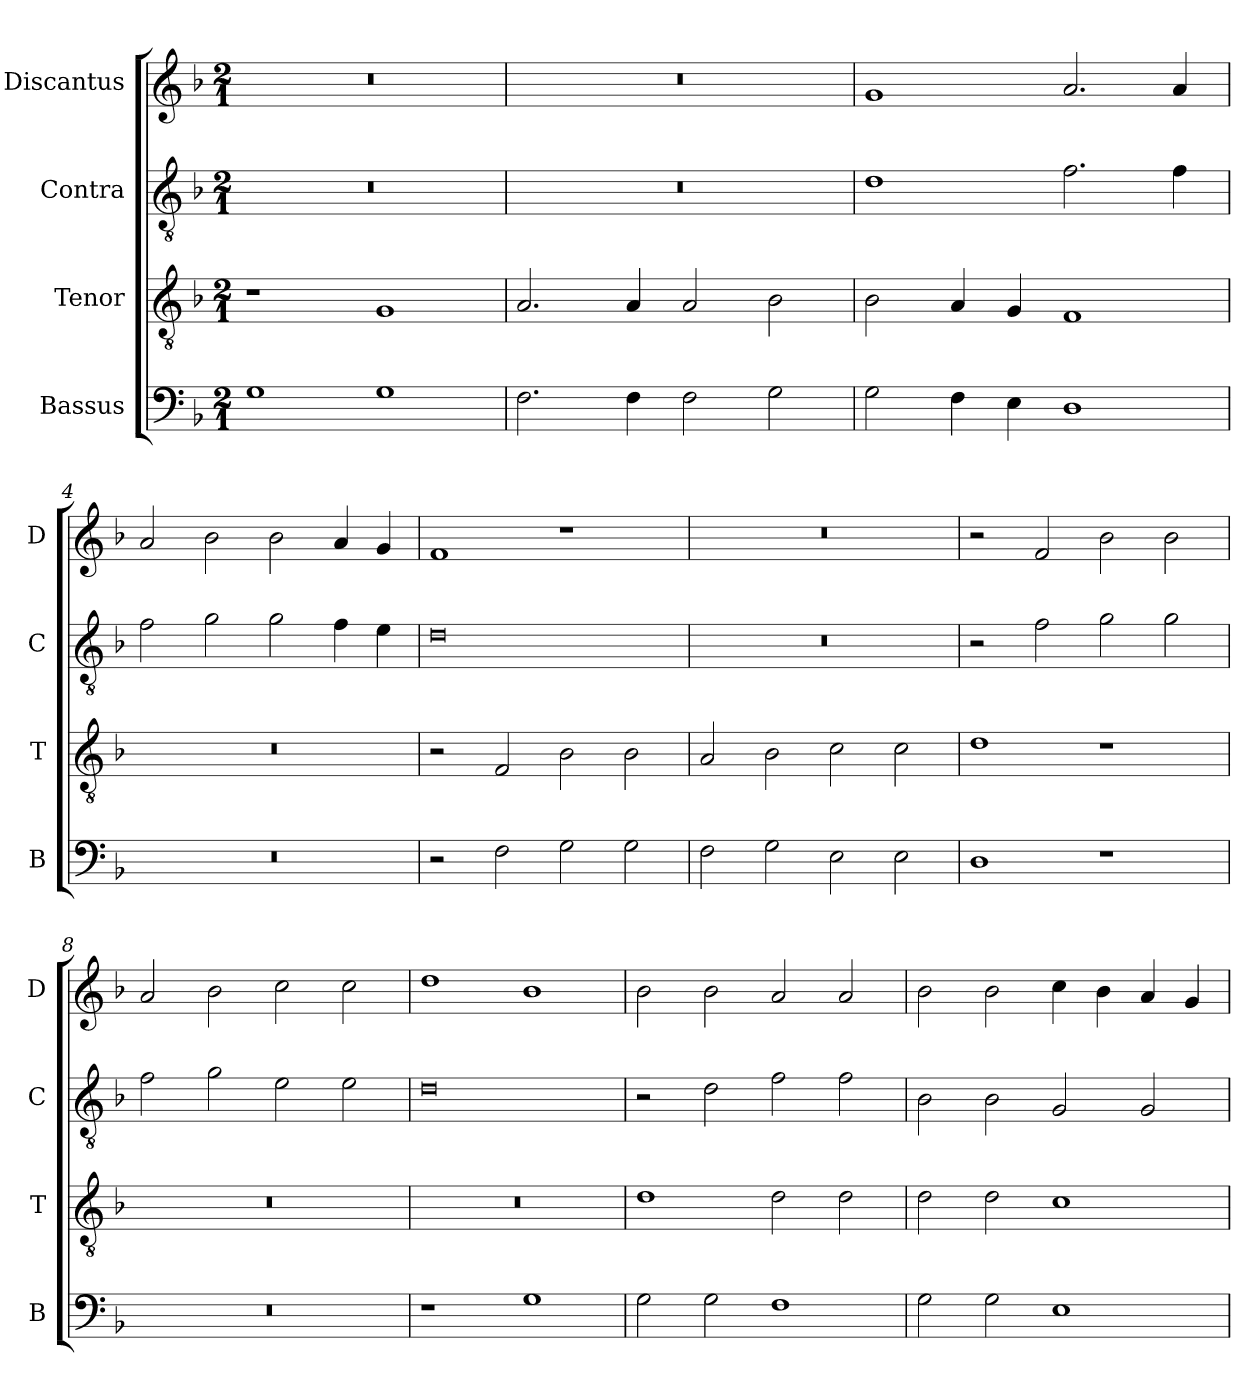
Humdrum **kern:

**kern	**kern	**kern	**kern
*part4	*part3	*part2	*part1
*staff4	*staff3	*staff2	*staff1
*I"Bassus	*I"Tenor	*I"Contra	*I"Discantus
*I'B	*I'T	*I'C	*I'D
*clefF4	*clefGv2	*clefGv2	*clefG2
*k[b-]	*k[b-]	*k[b-]	*k[b-]
*M2/1	*M2/1	*M2/1	*M2/1
=1	=1	=1	=1
1G	1r	0r	0r
1G	1G	.	.
=2	=2	=2	=2
2.F\	2.A/	0r	0r
4F\	4A/	.	.
2F\	2A/	.	.
2G\	2B-\	.	.
=3	=3	=3	=3
2G\	2B-\	1d	1g
4F\	4A/	.	.
4E\	4G/	.	.
1D	1F	2.f\	2.a/
.	.	4f\	4a/
=4	=4	=4	=4
0r	0r	2f\	2a/
.	.	2g\	2b-\
.	.	2g\	2b-\
.	.	4f\	4a/
.	.	4e\	4g/
=5	=5	=5	=5
2r	2r	0d	1f
2F\	2F/	.	.
2G\	2B-\	.	1r
2G\	2B-\	.	.
=6	=6	=6	=6
2F\	2A/	0r	0r
2G\	2B-\	.	.
2E\	2c\	.	.
2E\	2c\	.	.
=7	=7	=7	=7
1D	1d	2r	2r
.	.	2f\	2f/
1r	1r	2g\	2b-\
.	.	2g\	2b-\
=8	=8	=8	=8
0r	0r	2f\	2a/
.	.	2g\	2b-\
.	.	2e\	2cc\
.	.	2e\	2cc\
=9	=9	=9	=9
1r	0r	0d	1dd
1G	.	.	1b-
=10	=10	=10	=10
2G\	1d	2r	2b-\
2G\	.	2d\	2b-\
1F	2d\	2f\	2a/
.	2d\	2f\	2a/
=11	=11	=11	=11
2G\	2d\	2B-\	2b-\
2G\	2d\	2B-\	2b-\
1E	1c	2G/	4cc\
.	.	.	4b-\
.	.	2G/	4a/
.	.	.	4g/
=	=	=	=
*-	*-	*-	*-
